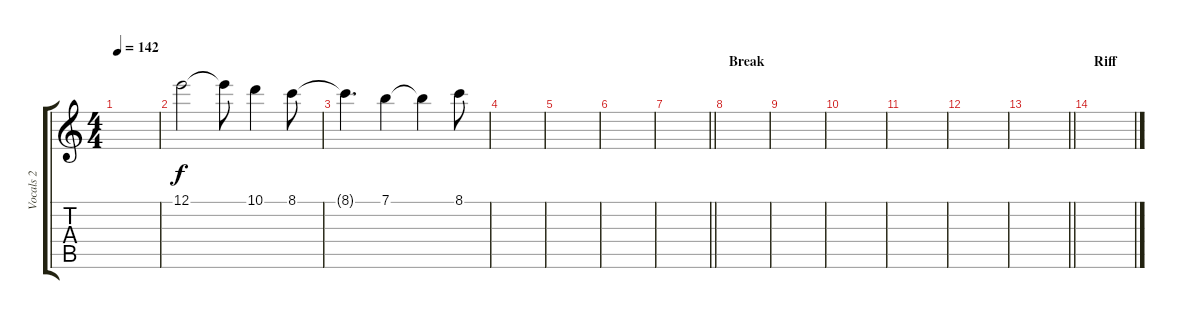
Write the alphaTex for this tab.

\track ("Vocals 2" "Vocals 2") {instrument overdrivenguitar}
\staff {score tabs}
\tuning (E4 B3 G3 D3 A2 E2) {hide}
\ts (4 4)
\tempo 142
\clef g2
\ks c
|
12.1.2 12.1{t}.8 10.1.4 8.1.8 |
8.1{t}.4{d} 7.1.4 7.1{t}.4 8.1.8 |
|
|
|
\barLineRight lightlight
|
\section ("" "Break")
|
|
|
|
|
\barLineRight lightlight
|
\section ("" "Riff")
